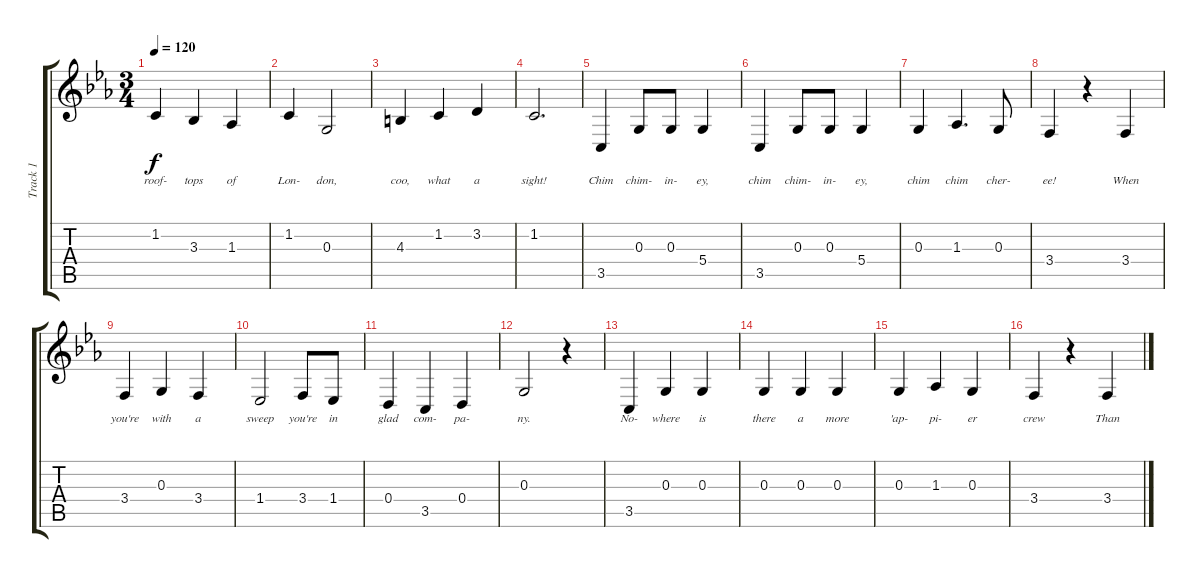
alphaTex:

\track ("Track 1" "Track 1") {instrument acousticgrandpiano}
\staff {score tabs}
\tuning (E4 B3 G3 D3 A2 E2) {hide}
\ts (3 4)
\tempo 120
\clef g2
\ks eb
1.2.4{lyrics (0 "roof-") lyrics (1 "") lyrics (2 "") lyrics (3 "") lyrics (4 "") dy f} 3.3.4{lyrics (0 "tops") lyrics (1 "") lyrics (2 "") lyrics (3 "") lyrics (4 "")} 1.3.4{lyrics (0 "of") lyrics (1 "") lyrics (2 "") lyrics (3 "") lyrics (4 "")} |
1.2.4{lyrics (0 "Lon-") lyrics (1 "") lyrics (2 "") lyrics (3 "") lyrics (4 "")} 0.3.2{lyrics (0 "don,") lyrics (1 "") lyrics (2 "") lyrics (3 "") lyrics (4 "")} |
4.3.4{lyrics (0 "coo,") lyrics (1 "") lyrics (2 "") lyrics (3 "") lyrics (4 "")} 1.2.4{lyrics (0 "what") lyrics (1 "") lyrics (2 "") lyrics (3 "") lyrics (4 "")} 3.2.4{lyrics (0 "a") lyrics (1 "") lyrics (2 "") lyrics (3 "") lyrics (4 "")} |
1.2.2{d lyrics (0 "sight!") lyrics (1 "") lyrics (2 "") lyrics (3 "") lyrics (4 "")} |
3.5.4{lyrics (0 "Chim") lyrics (1 "") lyrics (2 "") lyrics (3 "") lyrics (4 "")} 0.3.8{lyrics (0 "chim-") lyrics (1 "") lyrics (2 "") lyrics (3 "") lyrics (4 "")} 0.3.8{lyrics (0 "in-") lyrics (1 "") lyrics (2 "") lyrics (3 "") lyrics (4 "")} 5.4.4{lyrics (0 "ey,") lyrics (1 "") lyrics (2 "") lyrics (3 "") lyrics (4 "")} |
3.5.4{lyrics (0 "chim") lyrics (1 "") lyrics (2 "") lyrics (3 "") lyrics (4 "")} 0.3.8{lyrics (0 "chim-") lyrics (1 "") lyrics (2 "") lyrics (3 "") lyrics (4 "")} 0.3.8{lyrics (0 "in-") lyrics (1 "") lyrics (2 "") lyrics (3 "") lyrics (4 "")} 5.4.4{lyrics (0 "ey,") lyrics (1 "") lyrics (2 "") lyrics (3 "") lyrics (4 "")} |
0.3.4{lyrics (0 "chim") lyrics (1 "") lyrics (2 "") lyrics (3 "") lyrics (4 "")} 1.3.4{d lyrics (0 "chim") lyrics (1 "") lyrics (2 "") lyrics (3 "") lyrics (4 "")} 0.3.8{lyrics (0 "cher-") lyrics (1 "") lyrics (2 "") lyrics (3 "") lyrics (4 "")} |
3.4.4{lyrics (0 "ee!") lyrics (1 "") lyrics (2 "") lyrics (3 "") lyrics (4 "")} r.4 3.4.4{lyrics (0 "When") lyrics (1 "") lyrics (2 "") lyrics (3 "") lyrics (4 "")} |
3.4.4{lyrics (0 "you're") lyrics (1 "") lyrics (2 "") lyrics (3 "") lyrics (4 "")} 0.3.4{lyrics (0 "with") lyrics (1 "") lyrics (2 "") lyrics (3 "") lyrics (4 "")} 3.4.4{lyrics (0 "a") lyrics (1 "") lyrics (2 "") lyrics (3 "") lyrics (4 "")} |
1.4.2{lyrics (0 "sweep") lyrics (1 "") lyrics (2 "") lyrics (3 "") lyrics (4 "")} 3.4.8{lyrics (0 "you're") lyrics (1 "") lyrics (2 "") lyrics (3 "") lyrics (4 "")} 1.4.8{lyrics (0 "in") lyrics (1 "") lyrics (2 "") lyrics (3 "") lyrics (4 "")} |
0.4.4{lyrics (0 "glad") lyrics (1 "") lyrics (2 "") lyrics (3 "") lyrics (4 "")} 3.5.4{lyrics (0 "com-") lyrics (1 "") lyrics (2 "") lyrics (3 "") lyrics (4 "")} 0.4.4{lyrics (0 "pa-") lyrics (1 "") lyrics (2 "") lyrics (3 "") lyrics (4 "")} |
0.3.2{lyrics (0 "ny.") lyrics (1 "") lyrics (2 "") lyrics (3 "") lyrics (4 "")} r.4 |
3.5.4{lyrics (0 "No-") lyrics (1 "") lyrics (2 "") lyrics (3 "") lyrics (4 "")} 0.3.4{lyrics (0 "where") lyrics (1 "") lyrics (2 "") lyrics (3 "") lyrics (4 "")} 0.3.4{lyrics (0 "is") lyrics (1 "") lyrics (2 "") lyrics (3 "") lyrics (4 "")} |
0.3.4{lyrics (0 "there") lyrics (1 "") lyrics (2 "") lyrics (3 "") lyrics (4 "")} 0.3.4{lyrics (0 "a") lyrics (1 "") lyrics (2 "") lyrics (3 "") lyrics (4 "")} 0.3.4{lyrics (0 "more") lyrics (1 "") lyrics (2 "") lyrics (3 "") lyrics (4 "")} |
0.3.4{lyrics (0 "'ap-") lyrics (1 "") lyrics (2 "") lyrics (3 "") lyrics (4 "")} 1.3.4{lyrics (0 "pi-") lyrics (1 "") lyrics (2 "") lyrics (3 "") lyrics (4 "")} 0.3.4{lyrics (0 "er") lyrics (1 "") lyrics (2 "") lyrics (3 "") lyrics (4 "")} |
3.4.4{lyrics (0 "crew") lyrics (1 "") lyrics (2 "") lyrics (3 "") lyrics (4 "")} r.4 3.4.4{lyrics (0 "Than") lyrics (1 "") lyrics (2 "") lyrics (3 "") lyrics (4 "")}
